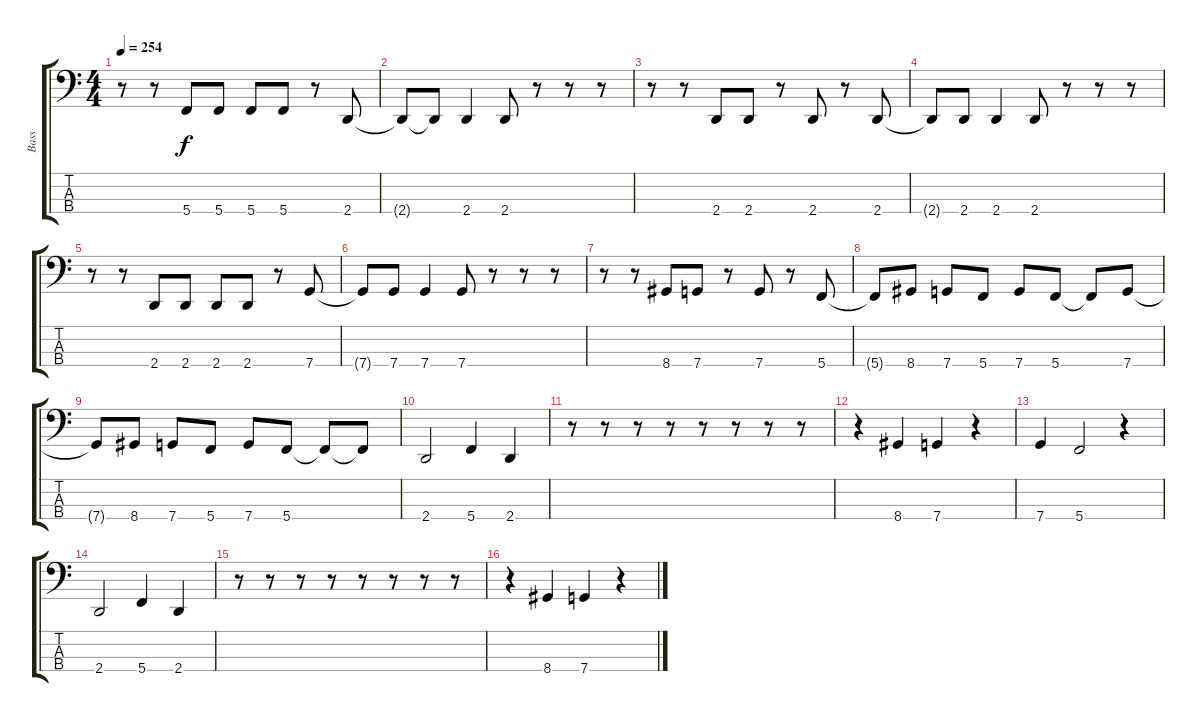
\track ("Bass" "Bass") {instrument electricbassfinger}
\staff {score tabs}
\tuning (F2 C2 G1 C1) {hide}
\ts (4 4)
\tempo 254
\clef f4
\ks c
r.8{dy f} r.8 5.4.8 5.4.8 5.4.8 5.4.8 r.8 2.4.8 |
2.4{t}.8 2.4{t}.8 2.4.4 2.4.8 r.8 r.8 r.8 |
r.8 r.8 2.4.8 2.4.8 r.8 2.4.8 r.8 2.4.8 |
2.4{t}.8 2.4.8 2.4.4 2.4.8 r.8 r.8 r.8 |
r.8 r.8 2.4.8 2.4.8 2.4.8 2.4.8 r.8 7.4.8 |
7.4{t}.8 7.4.8 7.4.4 7.4.8 r.8 r.8 r.8 |
r.8 r.8 8.4.8 7.4.8 r.8 7.4.8 r.8 5.4.8 |
5.4{t}.8 8.4.8 7.4.8 5.4.8 7.4.8 5.4.8 5.4{t}.8 7.4.8 |
7.4{t}.8 8.4.8 7.4.8 5.4.8 7.4.8 5.4.8 5.4{t}.8 5.4{t}.8 |
2.4.2 5.4.4 2.4.4 |
r.8 r.8 r.8 r.8 r.8 r.8 r.8 r.8 |
r.4 8.4.4 7.4.4 r.4 |
7.4.4 5.4.2 r.4 |
2.4.2 5.4.4 2.4.4 |
r.8 r.8 r.8 r.8 r.8 r.8 r.8 r.8 |
r.4 8.4.4 7.4.4 r.4
